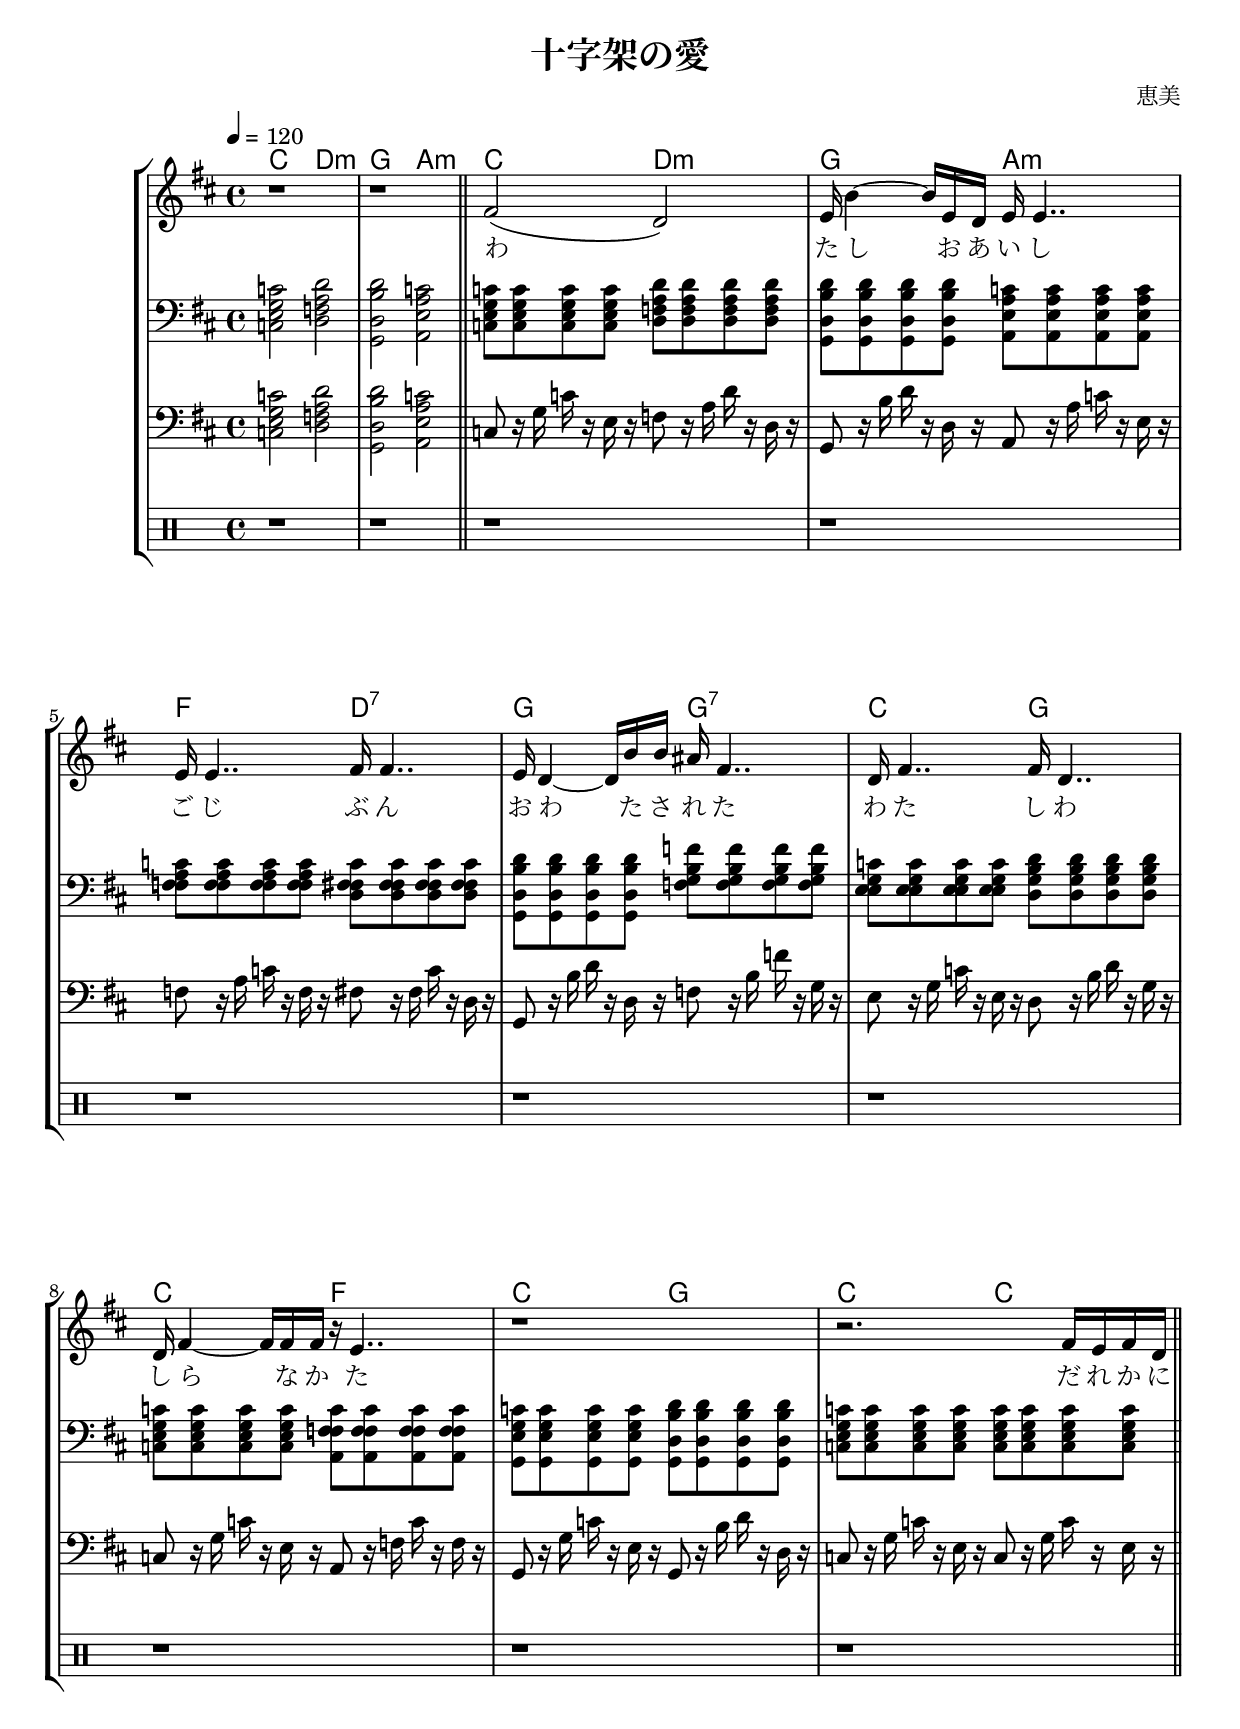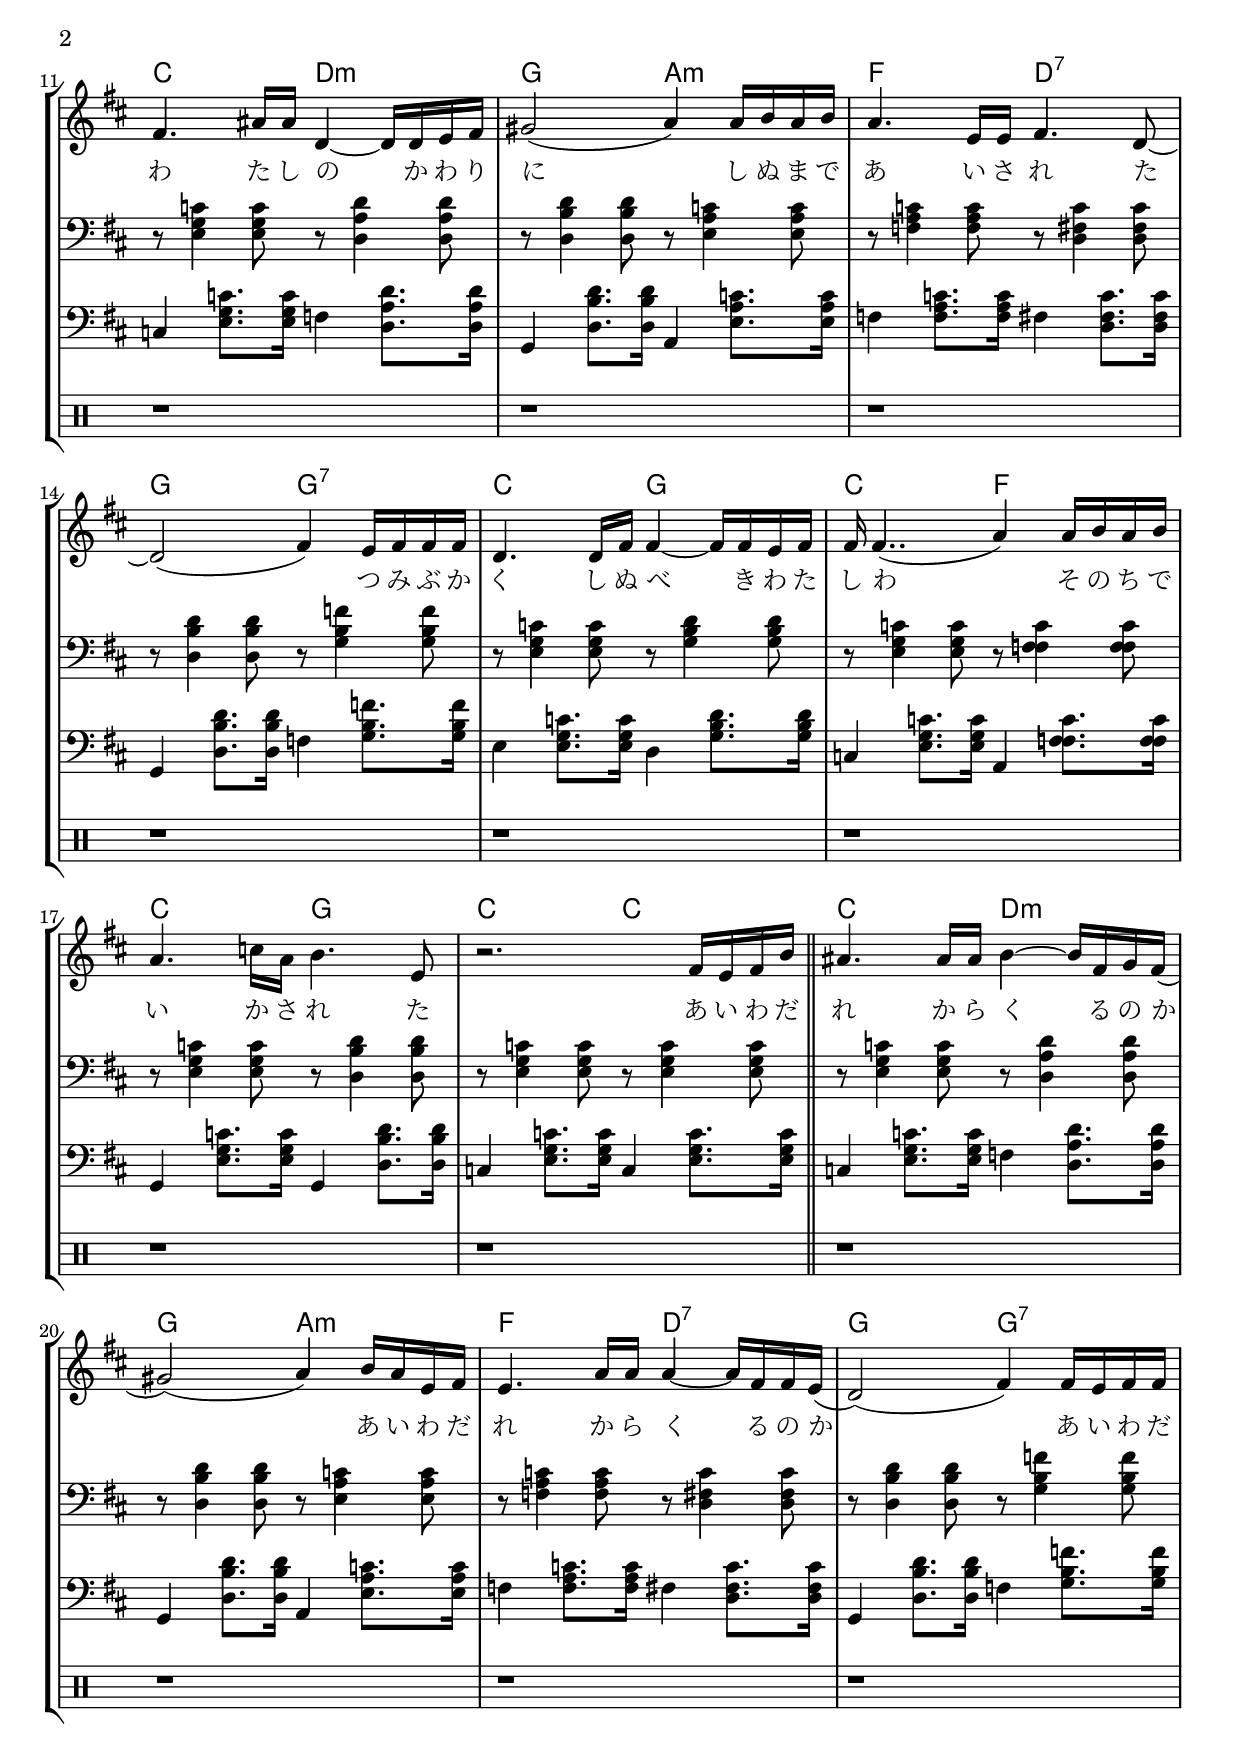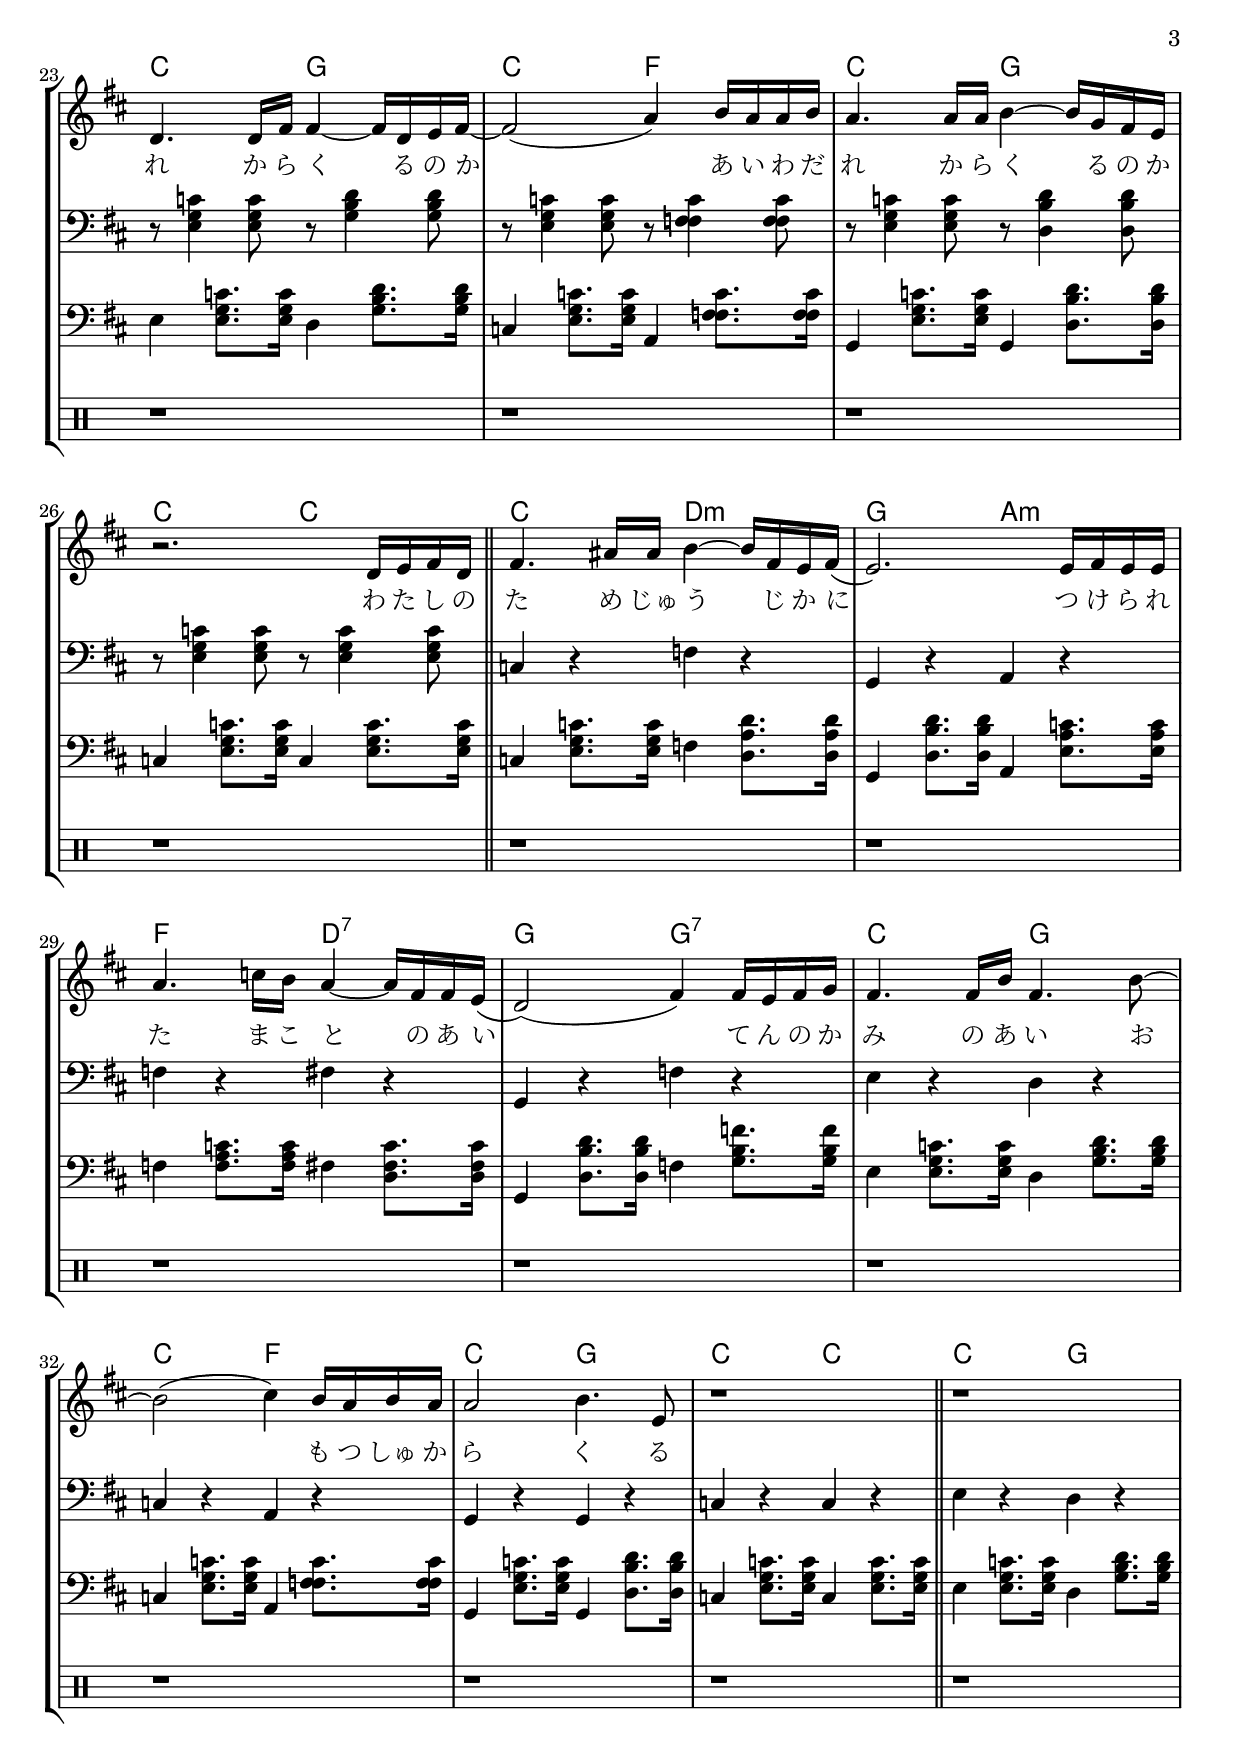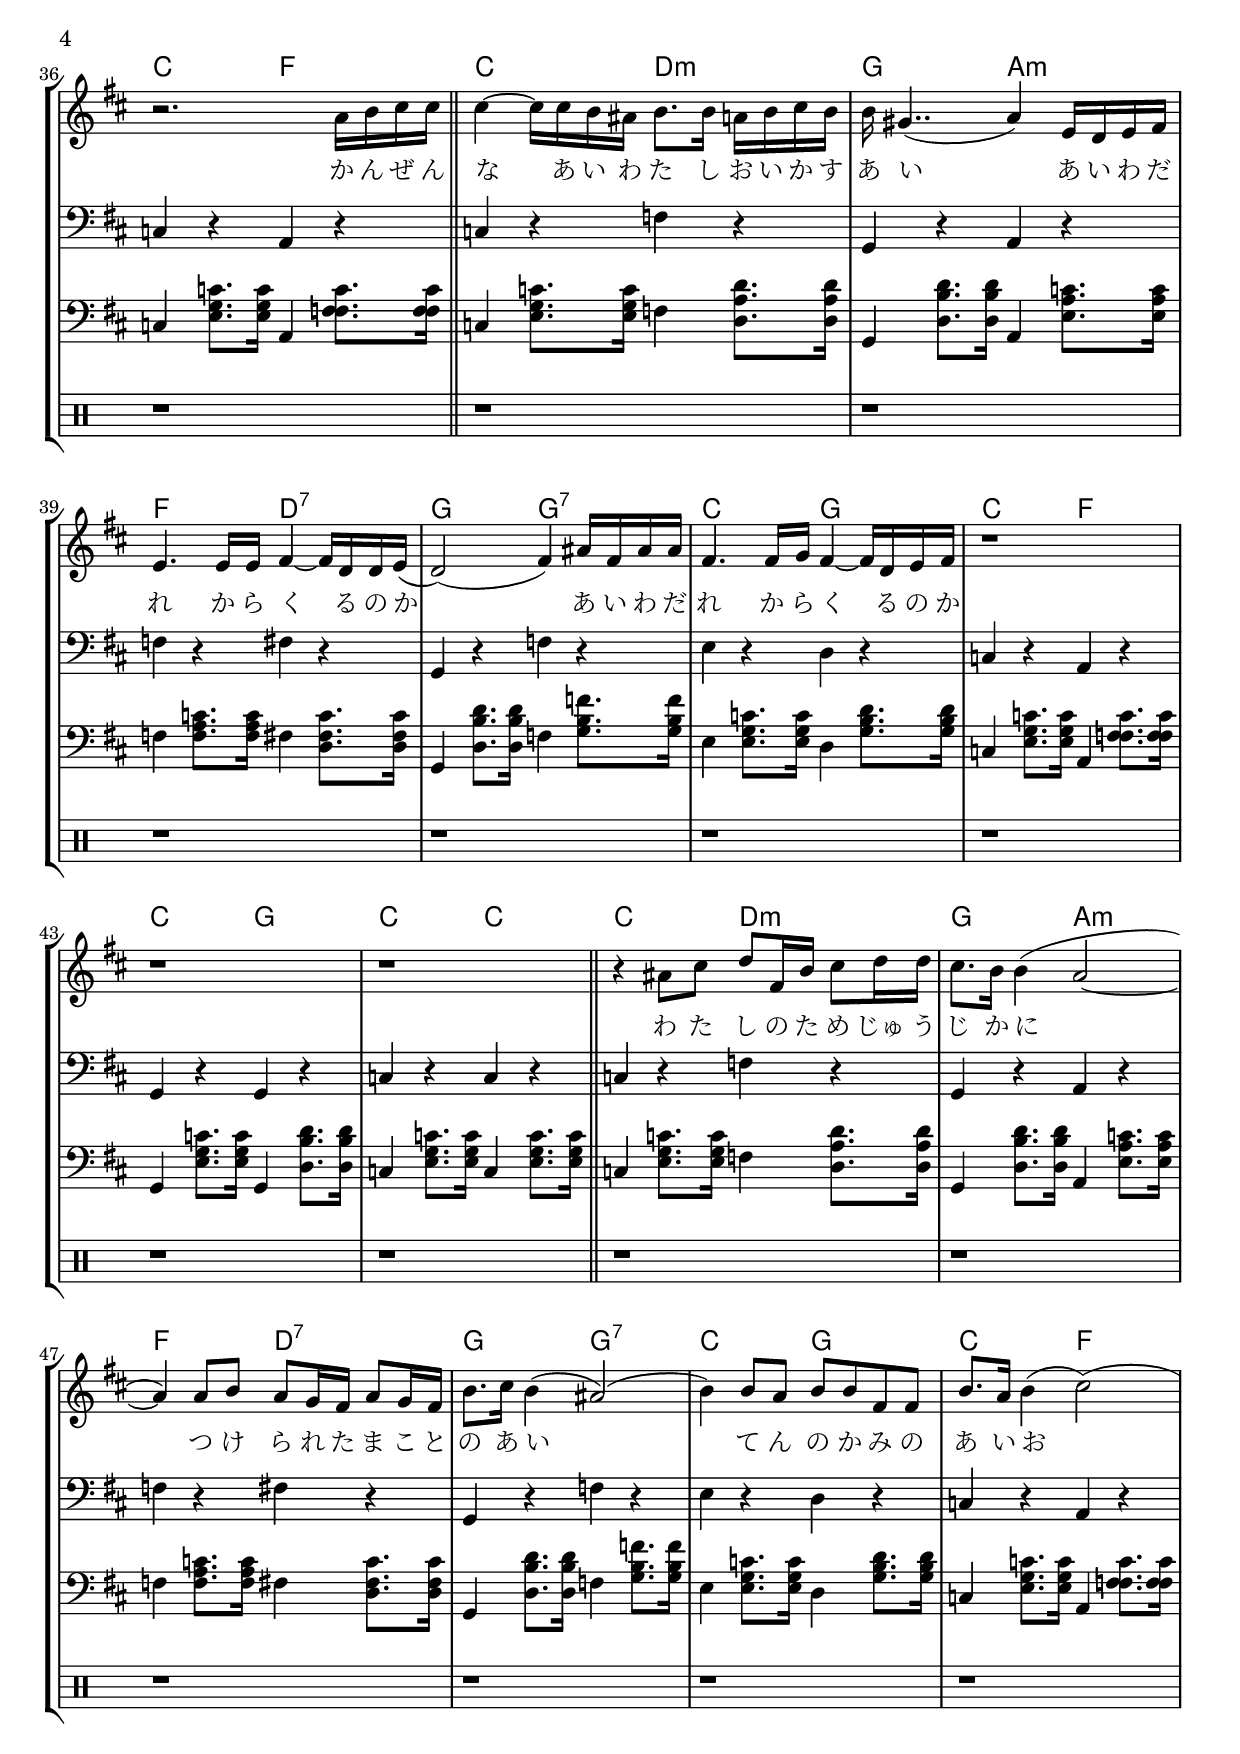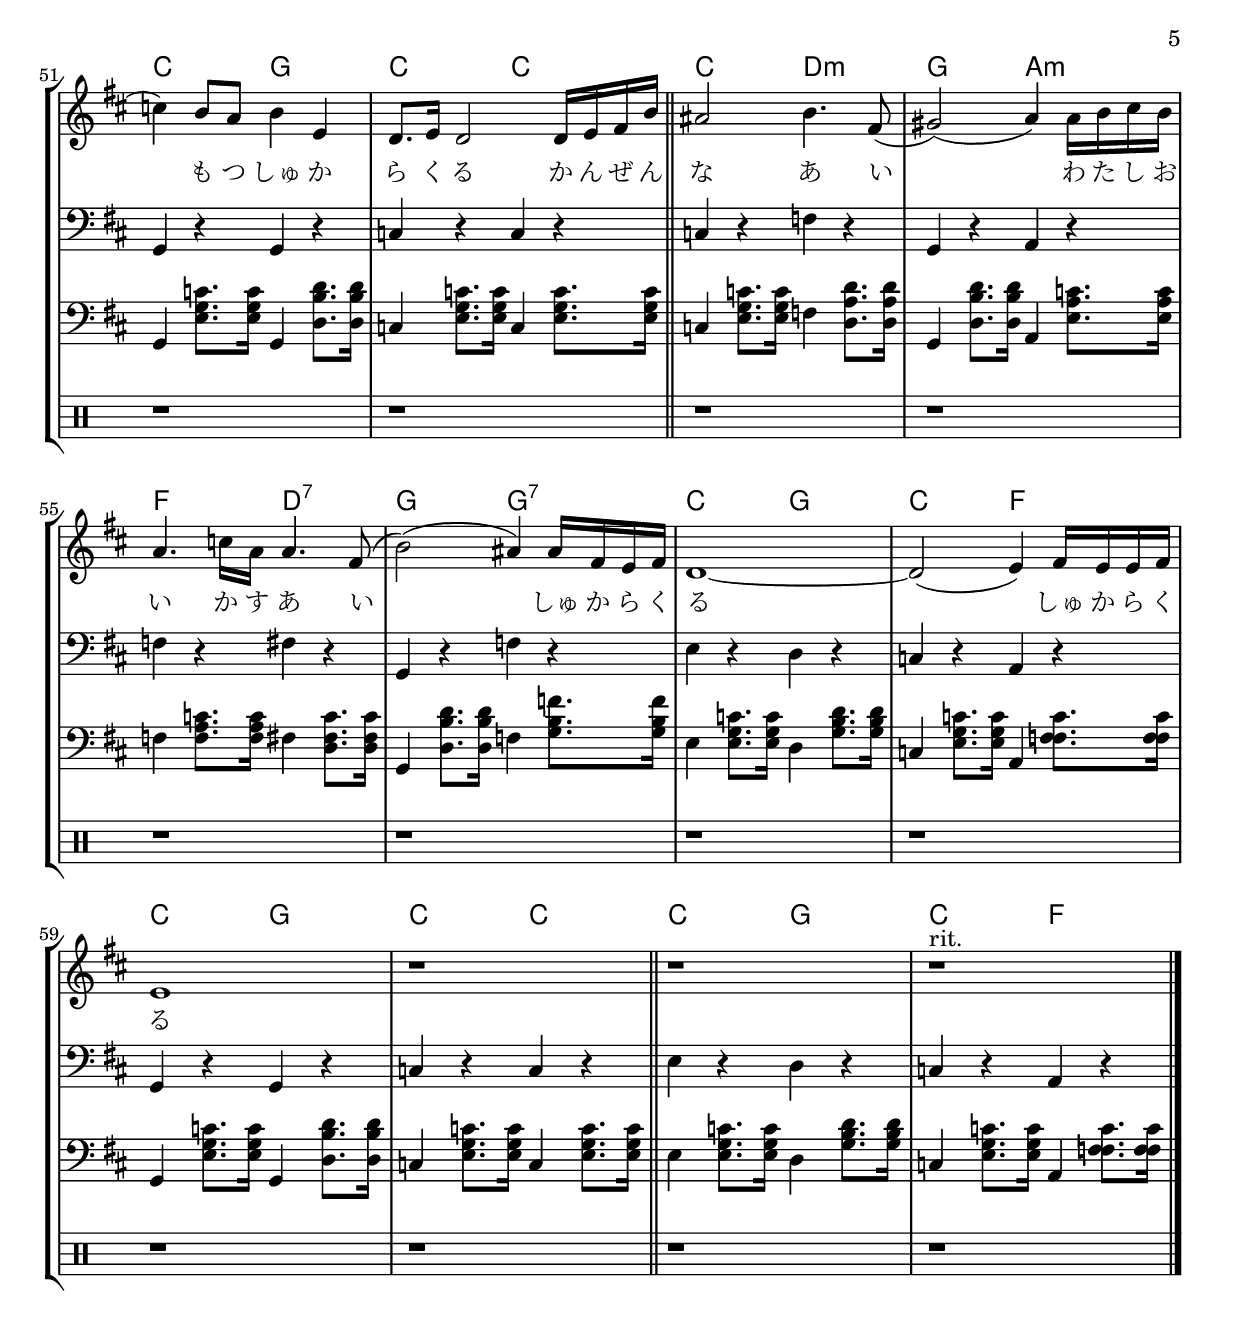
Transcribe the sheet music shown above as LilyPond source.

\version "2.12.1"

\header {
	title = \markup {十字架の愛}
	composer = \markup \center-column {恵美}
}

harmony = \chordmode {
	c2 d:m g a:m 

	c d:m g a:m f d:7 g g:7 c g c f c g c c 

	c d:m g a:m f d:7 g g:7 c g c f c g c c 

	c d:m g a:m f d:7 g g:7 c g c f c g c c 

	c d:m g a:m f d:7 g g:7 c g c f c g c c 

	c g c f 

	c d:m g a:m f d:7 g g:7 c g c f c g c c 

	c d:m g a:m f d:7 g g:7 c g c f c g c c 

	c d:m g a:m f d:7 g g:7 c g c f c g c c 

	c g c f 
}

melody = {
	\key d \major
	\tempo 4 = 120
	r1 | r1   
	\set Staff.midiInstrument = #"fss0.37"
	 fis'2  (d'2) 
	e'16  b'4~b'16  e'16  d'16  e'16  e'4.. 
	e'16  e'4..  fis'16  fis'4.. 
	e'16  d'4~d'16  b'16  b'16  ais'16  fis'4.. 
	d'16  fis'4..  fis'16  d'4.. 
	d'16  fis'4~fis'16  fis'16  fis'16  r16  e'4..
	r1 r2. 	\set Staff.midiInstrument = #"fss0.37"
	fis'16  e'16  fis'16  d'16 
	fis'4.  ais'16  ais'16  d'4~d'16  d'16  e'16  fis'16 
	gis'2  (a'4)  a'16  b'16  a'16  b'16 
	a'4.  e'16  e'16  fis'4.  d'8~ 
	d'2  (fis'4)  e'16  fis'16  fis'16  fis'16 
	d'4.  d'16  fis'16  fis'4~fis'16  fis'16  e'16  fis'16 
	fis'16  fis'4..  (a'4)  a'16  b'16  a'16  b'16 
	a'4.  c''16  a'16  b'4.  e'8
	r2. 	\set Staff.midiInstrument = #"fss0.35"
	fis'16  e'16  fis'16  b'16 
	ais'4.  ais'16  ais'16  b'4~b'16  fis'16  g'16  fis'16 
	(gis'2)  (a'4)  b'16  a'16  e'16  fis'16 
	e'4.  a'16  a'16  a'4~a'16  fis'16  fis'16  e'16 
	(d'2)  (fis'4)  fis'16  e'16  fis'16  fis'16 
	d'4.  d'16  fis'16  fis'4~fis'16  d'16  e'16  fis'16~ 
	fis'2  (a'4)  b'16  a'16  a'16  b'16 
	a'4.  a'16  a'16  b'4~b'16  g'16  fis'16  e'16
	r2. 	\set Staff.midiInstrument = #"fss0.35"
	d'16  e'16  fis'16  d'16 
	fis'4.  ais'16  ais'16  b'4~b'16  fis'16  e'16  fis'16 
	(e'2.)  e'16  fis'16  e'16  e'16 
	a'4.  c''16  b'16  a'4~a'16  fis'16  fis'16  e'16 
	(d'2)  (fis'4)  fis'16  e'16  fis'16  g'16 
	fis'4.  fis'16  b'16  fis'4.  b'8~ 
	b'2  (cis''4)  b'16  a'16  b'16  a'16 
	a'2  b'4.  e'8
	r1 	r1 | r2. 
	\set Staff.midiInstrument = #"fss0.35"
	a'16  b'16  cis''16  cis''16 
	cis''4~cis''16  cis''16  b'16  ais'16  b'8.  b'16  a'16  b'16  cis''16  b'16 
	b'16  gis'4..  (a'4)  e'16  d'16  e'16  fis'16 
	e'4.  e'16  e'16  fis'4~fis'16  d'16  d'16  e'16 
	(d'2)  (fis'4)  ais'16  fis'16  ais'16  ais'16 
	fis'4.  fis'16  g'16  fis'4~fis'16  d'16  e'16  fis'16
	r1 r1 r1 	\set Staff.midiInstrument = #"fss0.35"
	r4 ais'8  cis''8  d''8  fis'16  b'16  cis''8  d''16  d''16 
	cis''8.  b'16  b'4  (a'2~ 
	a'4)  a'8  b'8  a'8  g'16  fis'16  a'8  g'16  fis'16 
	b'8.  cis''16  b'4  (ais'2) 
	(b'4)  b'8  a'8  b'8  b'8  fis'8  fis'8 
	b'8.  a'16  b'4  (cis''2) 
	(c''4)  b'8  a'8  b'4  e'4 
	d'8.  e'16  d'2  	\set Staff.midiInstrument = #"fss0.35"
	d'16  e'16  fis'16  b'16 
	ais'2  b'4.  fis'8 
	(gis'2)  (a'4)  a'16  b'16  cis''16  b'16 
	a'4.  c''16  a'16  a'4.  fis'8 
	(b'2)  (ais'4)  ais'16  fis'16  e'16  fis'16 
	d'1~ 
	d'2  (e'4)  fis'16  e'16  e'16  fis'16 
	e'1
	r1 	r1 | r1^"rit." \bar "|."
}

words = \lyricmode {
	
	わ  た  し  お  あ  い  し  ご  じ  ぶ  ん  お  わ  た  さ  れ  た  わ  た  し  わ  し  ら  な  か  た  
	だ  れ  か  に  わ  た  し  の  か  わ  り  に  し  ぬ  ま  で  あ  い  さ  れ  た  つ  み  ぶ  か  く  し  ぬ  べ  き  わ  た  し  わ  そ  の  ち  で  い  か  さ  れ  た  
	あ  い  わ  だ  れ  か  ら  く  る  の  か  あ  い  わ  だ  れ  か  ら  く  る  の  か  あ  い  わ  だ  れ  か  ら  く  る  の  か  あ  い  わ  だ  れ  か  ら  く  る  の  か  
	わ  た  し  の  た  め  じゅ  う  じ  か  に  つ  け  ら  れ  た  ま  こ  と  の  あ  い  て  ん  の  か  み  の  あ  い  お  も  つ  しゅ  か  ら  く  る  
	
	か  ん  ぜ  ん  な  あ  い  わ  た  し  お  い  か  す  あ  い  あ  い  わ  だ  れ  か  ら  く  る  の  か  あ  い  わ  だ  れ  か  ら  く  る  の  か  
	わ  た  し  の  た  め  じゅ  う  じ  か  に  つ  け  ら  れ  た  ま  こ  と  の  あ  い  て  ん  の  か  み  の  あ  い  お  も  つ  しゅ  か  ら  く  る  
	か  ん  ぜ  ん  な  あ  い  わ  た  し  お  い  か  す  あ  い  しゅ  か  ら  く  る  しゅ  か  ら  く  る  
	
}

tempochange = {
	\tempo 4 = 120
	r1 | r1 \bar "||"
	\tempo 4 = 120
	r1 | r1 | r1 | r1 | r1 | r1 | r1 | r1 \bar "||"
	\tempo 4 = 120
	r1 | r1 | r1 | r1 | r1 | r1 | r1 | r1 \bar "||"
	\tempo 4 = 120
	r1 | r1 | r1 | r1 | r1 | r1 | r1 | r1 \bar "||"
	\tempo 4 = 120
	r1 | r1 | r1 | r1 | r1 | r1 | r1 | r1 \bar "||"
	\tempo 4 = 120
	r1 | r1 \bar "||"
	\tempo 4 = 120
	r1 | r1 | r1 | r1 | r1 | r1 | r1 | r1 \bar "||"
	\tempo 4 = 120
	r1 | r1 | r1 | r1 | r1 | r1 | r1 | r1 \bar "||"
	\tempo 4 = 120
	r1 | r1 | r1 | r1 | r1 | r1 | r1 | r1 \bar "||"
	\tempo 4 = 120
	r1 | \tempo 4 = 90 r2 \tempo 4 = 80 r2 \bar "|."
}

mainacc = {
	\clef bass
	\set Staff.midiInstrument = #"Trombone"
	\key d \major
	\tempo 4 = 120
	<c e g c'>2
	<f d a d'>2
	<g, d b d'>2
	<a, e a c'>2
	\bar "||"

	\set Staff.midiInstrument = #"Electric Grand"
	<c e g c'>8 <c e g c'>8 <c e g c'>8 <c e g c'>8
	<f d a d'>8 <f d a d'>8 <f d a d'>8 <f d a d'>8
	<g, d b d'>8 <g, d b d'>8 <g, d b d'>8 <g, d b d'>8
	<a, e a c'>8 <a, e a c'>8 <a, e a c'>8 <a, e a c'>8
	<f f a c'>8 <f f a c'>8 <f f a c'>8 <f f a c'>8
	<fis d fis c'>8 <fis d fis c'>8 <fis d fis c'>8 <fis d fis c'>8
	<g, d b d'>8 <g, d b d'>8 <g, d b d'>8 <g, d b d'>8
	<f g b f'>8 <f g b f'>8 <f g b f'>8 <f g b f'>8
	<e e g c'>8 <e e g c'>8 <e e g c'>8 <e e g c'>8
	<d g b d'>8 <d g b d'>8 <d g b d'>8 <d g b d'>8
	<c e g c'>8 <c e g c'>8 <c e g c'>8 <c e g c'>8
	<a, f f c'>8 <a, f f c'>8 <a, f f c'>8 <a, f f c'>8
	<g, e g c'>8 <g, e g c'>8 <g, e g c'>8 <g, e g c'>8
	<g, d b d'>8 <g, d b d'>8 <g, d b d'>8 <g, d b d'>8
	<c e g c'>8 <c e g c'>8 <c e g c'>8 <c e g c'>8
	<c e g c'>8 <c e g c'>8 <c e g c'>8 <c e g c'>8
	\bar "||"

	\set Staff.midiInstrument = #"Electric Grand"
	r8 <e g c'>4 <e g c'>8
	r8 <d a d'>4 <d a d'>8
	r8 <d b d'>4 <d b d'>8
	r8 <e a c'>4 <e a c'>8
	r8 <f a c'>4 <f a c'>8
	r8 <d fis c'>4 <d fis c'>8
	r8 <d b d'>4 <d b d'>8
	r8 <g b f'>4 <g b f'>8
	r8 <e g c'>4 <e g c'>8
	r8 <g b d'>4 <g b d'>8
	r8 <e g c'>4 <e g c'>8
	r8 <f f c'>4 <f f c'>8
	r8 <e g c'>4 <e g c'>8
	r8 <d b d'>4 <d b d'>8
	r8 <e g c'>4 <e g c'>8
	r8 <e g c'>4 <e g c'>8
	\bar "||"

	\set Staff.midiInstrument = #"Acoustic grand"
	r8 <e g c'>4 <e g c'>8
	r8 <d a d'>4 <d a d'>8
	r8 <d b d'>4 <d b d'>8
	r8 <e a c'>4 <e a c'>8
	r8 <f a c'>4 <f a c'>8
	r8 <d fis c'>4 <d fis c'>8
	r8 <d b d'>4 <d b d'>8
	r8 <g b f'>4 <g b f'>8
	r8 <e g c'>4 <e g c'>8
	r8 <g b d'>4 <g b d'>8
	r8 <e g c'>4 <e g c'>8
	r8 <f f c'>4 <f f c'>8
	r8 <e g c'>4 <e g c'>8
	r8 <d b d'>4 <d b d'>8
	r8 <e g c'>4 <e g c'>8
	r8 <e g c'>4 <e g c'>8
	\bar "||"

	\set Staff.midiInstrument = #"Electric Grand"
	c4 r4
	f4 r4
	g,4 r4
	a,4 r4
	f4 r4
	fis4 r4
	g,4 r4
	f4 r4
	e4 r4
	d4 r4
	c4 r4
	a,4 r4
	g,4 r4
	g,4 r4
	c4 r4
	c4 r4
	\bar "||"

	\set Staff.midiInstrument = #"Electric Grand"
	e4 r4
	d4 r4
	c4 r4
	a,4 r4
	\bar "||"

	\set Staff.midiInstrument = #"Bright Acoustic"
	c4 r4
	f4 r4
	g,4 r4
	a,4 r4
	f4 r4
	fis4 r4
	g,4 r4
	f4 r4
	e4 r4
	d4 r4
	c4 r4
	a,4 r4
	g,4 r4
	g,4 r4
	c4 r4
	c4 r4
	\bar "||"

	\set Staff.midiInstrument = #"Electric Grand"
	c4 r4
	f4 r4
	g,4 r4
	a,4 r4
	f4 r4
	fis4 r4
	g,4 r4
	f4 r4
	e4 r4
	d4 r4
	c4 r4
	a,4 r4
	g,4 r4
	g,4 r4
	c4 r4
	c4 r4
	\bar "||"

	\set Staff.midiInstrument = #"Honky-tonk"
	c4 r4
	f4 r4
	g,4 r4
	a,4 r4
	f4 r4
	fis4 r4
	g,4 r4
	f4 r4
	e4 r4
	d4 r4
	c4 r4
	a,4 r4
	g,4 r4
	g,4 r4
	c4 r4
	c4 r4
	\bar "||"

	\set Staff.midiInstrument = #"Electric Grand"
	e4 r4
	d4 r4
	c4 r4
	a,4 r4
	\bar "|."
}

subacc = {
	\clef bass
	\set Staff.midiInstrument = #"Overdriven Guitar"
	\key d \major
	\tempo 4 = 120
	<c e g c'>2
	<f d a d'>2
	<g, d b d'>2
	<a, e a c'>2
	\bar "||"

	\set Staff.midiInstrument = #"FX 7 (echoes)"
	c8r16g16c'16r16e16r16
	f8r16a16d'16r16d16r16
	g,8r16b16d'16r16d16r16
	a,8r16a16c'16r16e16r16
	f8r16a16c'16r16f16r16
	fis8r16fis16c'16r16d16r16
	g,8r16b16d'16r16d16r16
	f8r16b16f'16r16g16r16
	e8r16g16c'16r16e16r16
	d8r16b16d'16r16g16r16
	c8r16g16c'16r16e16r16
	a,8r16f16c'16r16f16r16
	g,8r16g16c'16r16e16r16
	g,8r16b16d'16r16d16r16
	c8r16g16c'16r16e16r16
	c8r16g16c'16r16e16r16
	\bar "||"

	\set Staff.midiInstrument = #"FX 7 (echoes)"
	c4 <e g c'>8. <e g c'>16
	f4 <d a d'>8. <d a d'>16
	g,4 <d b d'>8. <d b d'>16
	a,4 <e a c'>8. <e a c'>16
	f4 <f a c'>8. <f a c'>16
	fis4 <d fis c'>8. <d fis c'>16
	g,4 <d b d'>8. <d b d'>16
	f4 <g b f'>8. <g b f'>16
	e4 <e g c'>8. <e g c'>16
	d4 <g b d'>8. <g b d'>16
	c4 <e g c'>8. <e g c'>16
	a,4 <f f c'>8. <f f c'>16
	g,4 <e g c'>8. <e g c'>16
	g,4 <d b d'>8. <d b d'>16
	c4 <e g c'>8. <e g c'>16
	c4 <e g c'>8. <e g c'>16
	\bar "||"

	\set Staff.midiInstrument = #"FX 7 (echoes)"
	c4 <e g c'>8. <e g c'>16
	f4 <d a d'>8. <d a d'>16
	g,4 <d b d'>8. <d b d'>16
	a,4 <e a c'>8. <e a c'>16
	f4 <f a c'>8. <f a c'>16
	fis4 <d fis c'>8. <d fis c'>16
	g,4 <d b d'>8. <d b d'>16
	f4 <g b f'>8. <g b f'>16
	e4 <e g c'>8. <e g c'>16
	d4 <g b d'>8. <g b d'>16
	c4 <e g c'>8. <e g c'>16
	a,4 <f f c'>8. <f f c'>16
	g,4 <e g c'>8. <e g c'>16
	g,4 <d b d'>8. <d b d'>16
	c4 <e g c'>8. <e g c'>16
	c4 <e g c'>8. <e g c'>16
	\bar "||"

	\set Staff.midiInstrument = #"Acoustic grand"
	c4 <e g c'>8. <e g c'>16
	f4 <d a d'>8. <d a d'>16
	g,4 <d b d'>8. <d b d'>16
	a,4 <e a c'>8. <e a c'>16
	f4 <f a c'>8. <f a c'>16
	fis4 <d fis c'>8. <d fis c'>16
	g,4 <d b d'>8. <d b d'>16
	f4 <g b f'>8. <g b f'>16
	e4 <e g c'>8. <e g c'>16
	d4 <g b d'>8. <g b d'>16
	c4 <e g c'>8. <e g c'>16
	a,4 <f f c'>8. <f f c'>16
	g,4 <e g c'>8. <e g c'>16
	g,4 <d b d'>8. <d b d'>16
	c4 <e g c'>8. <e g c'>16
	c4 <e g c'>8. <e g c'>16
	\bar "||"

	\set Staff.midiInstrument = #"Clav"
	e4 <e g c'>8. <e g c'>16
	d4 <g b d'>8. <g b d'>16
	c4 <e g c'>8. <e g c'>16
	a,4 <f f c'>8. <f f c'>16
	\bar "||"

	\set Staff.midiInstrument = #"Electric Piano2"
	c4 <e g c'>8. <e g c'>16
	f4 <d a d'>8. <d a d'>16
	g,4 <d b d'>8. <d b d'>16
	a,4 <e a c'>8. <e a c'>16
	f4 <f a c'>8. <f a c'>16
	fis4 <d fis c'>8. <d fis c'>16
	g,4 <d b d'>8. <d b d'>16
	f4 <g b f'>8. <g b f'>16
	e4 <e g c'>8. <e g c'>16
	d4 <g b d'>8. <g b d'>16
	c4 <e g c'>8. <e g c'>16
	a,4 <f f c'>8. <f f c'>16
	g,4 <e g c'>8. <e g c'>16
	g,4 <d b d'>8. <d b d'>16
	c4 <e g c'>8. <e g c'>16
	c4 <e g c'>8. <e g c'>16
	\bar "||"

	\set Staff.midiInstrument = #"FX 7 (echoes)"
	c4 <e g c'>8. <e g c'>16
	f4 <d a d'>8. <d a d'>16
	g,4 <d b d'>8. <d b d'>16
	a,4 <e a c'>8. <e a c'>16
	f4 <f a c'>8. <f a c'>16
	fis4 <d fis c'>8. <d fis c'>16
	g,4 <d b d'>8. <d b d'>16
	f4 <g b f'>8. <g b f'>16
	e4 <e g c'>8. <e g c'>16
	d4 <g b d'>8. <g b d'>16
	c4 <e g c'>8. <e g c'>16
	a,4 <f f c'>8. <f f c'>16
	g,4 <e g c'>8. <e g c'>16
	g,4 <d b d'>8. <d b d'>16
	c4 <e g c'>8. <e g c'>16
	c4 <e g c'>8. <e g c'>16
	\bar "||"

	\set Staff.midiInstrument = #"FX 7 (echoes)"
	c4 <e g c'>8. <e g c'>16
	f4 <d a d'>8. <d a d'>16
	g,4 <d b d'>8. <d b d'>16
	a,4 <e a c'>8. <e a c'>16
	f4 <f a c'>8. <f a c'>16
	fis4 <d fis c'>8. <d fis c'>16
	g,4 <d b d'>8. <d b d'>16
	f4 <g b f'>8. <g b f'>16
	e4 <e g c'>8. <e g c'>16
	d4 <g b d'>8. <g b d'>16
	c4 <e g c'>8. <e g c'>16
	a,4 <f f c'>8. <f f c'>16
	g,4 <e g c'>8. <e g c'>16
	g,4 <d b d'>8. <d b d'>16
	c4 <e g c'>8. <e g c'>16
	c4 <e g c'>8. <e g c'>16
	\bar "||"

	\set Staff.midiInstrument = #"FX 7 (echoes)"
	e4 <e g c'>8. <e g c'>16
	d4 <g b d'>8. <g b d'>16
	c4 <e g c'>8. <e g c'>16
	a,4 <f f c'>8. <f f c'>16
	\bar "|."
}

percA = {
	\drummode {
	r1 |r1 \bar "||"
	r1 |r1 |r1 |r1 |r1 |r1 |r1 |r1 \bar "||"
	r1 |r1 |r1 |r1 |r1 |r1 |r1 |r1 \bar "||"
	r1 |r1 |r1 |r1 |r1 |r1 |r1 |r1 \bar "||"
	r1 |r1 |r1 |r1 |r1 |r1 |r1 |r1 \bar "||"
	r1 |r1 \bar "||"
	r1 |r1 |r1 |r1 |r1 |r1 |r1 |r1 \bar "||"
	r1 |r1 |r1 |r1 |r1 |r1 |r1 |r1 \bar "||"
	r1 |r1 |r1 |r1 |r1 |r1 |r1 |r1 \bar "||"
	r1 |r1 \bar "|."
	}
}

percB = {
	\drummode {
	r1 |r1 \bar "||"
	r1 |r1 |r1 |r1 |r1 |r1 |r1 |r1 \bar "||"
	r1 |r1 |r1 |r1 |r1 |r1 |r1 |r1 \bar "||"
	r1 |r1 |r1 |r1 |r1 |r1 |r1 |r1 \bar "||"
	r1 |r1 |r1 |r1 |r1 |r1 |r1 |r1 \bar "||"
	r1 |r1 \bar "||"
	r1 |r1 |r1 |r1 |r1 |r1 |r1 |r1 \bar "||"
	r1 |r1 |r1 |r1 |r1 |r1 |r1 |r1 \bar "||"
	r1 |r1 |r1 |r1 |r1 |r1 |r1 |r1 \bar "||"
	r1 |r1 \bar "|."
	}
}

percC = {
	\drummode {
	r1 |r1 \bar "||"
	r1 |r1 |r1 |r1 |r1 |r1 |r1 |r1 \bar "||"
	r1 |r1 |r1 |r1 |r1 |r1 |r1 |r1 \bar "||"
	r1 |r1 |r1 |r1 |r1 |r1 |r1 |r1 \bar "||"
	r1 |r1 |r1 |r1 |r1 |r1 |r1 |r1 \bar "||"
	r1 |r1 \bar "||"
	r1 |r1 |r1 |r1 |r1 |r1 |r1 |r1 \bar "||"
	r1 |r1 |r1 |r1 |r1 |r1 |r1 |r1 \bar "||"
	r1 |r1 |r1 |r1 |r1 |r1 |r1 |r1 \bar "||"
	r1 |r1 \bar "|."
	}
}

percD = {
	\drummode {
	r1 |r1 \bar "||"
	r1 |r1 |r1 |r1 |r1 |r1 |r1 |r1 \bar "||"
	r1 |r1 |r1 |r1 |r1 |r1 |r1 |r1 \bar "||"
	r1 |r1 |r1 |r1 |r1 |r1 |r1 |r1 \bar "||"
	r1 |r1 |r1 |r1 |r1 |r1 |r1 |r1 \bar "||"
	r1 |r1 \bar "||"
	r1 |r1 |r1 |r1 |r1 |r1 |r1 |r1 \bar "||"
	r1 |r1 |r1 |r1 |r1 |r1 |r1 |r1 \bar "||"
	r1 |r1 |r1 |r1 |r1 |r1 |r1 |r1 \bar "||"
	r1 |r1 \bar "|."
	}
}

percE = {
	\drummode {
	r1 |r1 \bar "||"
	r1 |r1 |r1 |r1 |r1 |r1 |r1 |r1 \bar "||"
	r1 |r1 |r1 |r1 |r1 |r1 |r1 |r1 \bar "||"
	r1 |r1 |r1 |r1 |r1 |r1 |r1 |r1 \bar "||"
	r1 |r1 |r1 |r1 |r1 |r1 |r1 |r1 \bar "||"
	r1 |r1 \bar "||"
	r1 |r1 |r1 |r1 |r1 |r1 |r1 |r1 \bar "||"
	r1 |r1 |r1 |r1 |r1 |r1 |r1 |r1 \bar "||"
	r1 |r1 |r1 |r1 |r1 |r1 |r1 |r1 \bar "||"
	r1 |r1 \bar "|."
	}
}

\score {
	<<
		\new StaffGroup <<
			\new ChordNames {\harmony}
			\new Voice = "melody" {\melody}
			\new Lyrics \lyricsto "melody" \words
			\new Staff = "mainacc" {\mainacc}
			\new Staff = "subacc" {\subacc}
			\new DrumStaff <<
				\new DrumVoice {\percA}
				\new DrumVoice {\percB}
				\new DrumVoice {\percC}
				\new DrumVoice {\percD}
				\new DrumVoice {\percE}
			>>
		>>
	>>
	\layout { }
}
